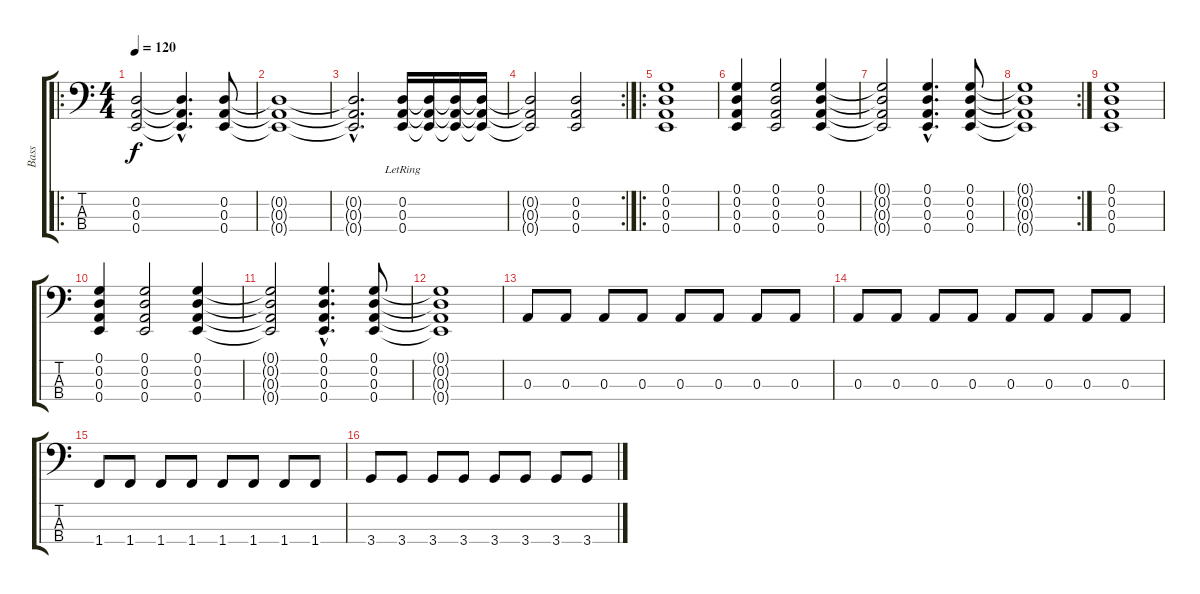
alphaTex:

\track ("Bass" "Bass") {instrument electricbasspick}
\staff {score tabs}
\tuning (G2 D2 A1 E1) {hide}
\ro
\ts (4 4)
\tempo 120
\clef f4
\ks c
(0.2 0.3 0.4).2{dy f instrument gunshot} (0.2{hac t} 0.3{hac t} 0.4{hac t}).4{d} (0.2 0.3 0.4).8 |
(0.2{t} 0.3{t} 0.4{t}).1 |
(0.2{hac t} 0.3{hac t} 0.4{hac t}).2{d} (0.2{lr} 0.3{lr} 0.4{lr}).16 (0.2{t} 0.3{t} 0.4{t}).16 (0.2{t} 0.3{t} 0.4{t}).16 (0.2{t} 0.3{t} 0.4{t}).16 |
\rc 2
(0.2{t} 0.3{t} 0.4{t}).2 (0.2 0.3 0.4).2 |
\ro
(0.1 0.2 0.3 0.4).1{instrument gunshot} |
(0.1 0.2 0.3 0.4).4 (0.1 0.2 0.3 0.4).2 (0.1 0.2 0.3 0.4).4 |
(0.1{t} 0.2{t} 0.3{t} 0.4{t}).2 (0.1{hac} 0.2{hac} 0.3{hac} 0.4{hac}).4{d} (0.1 0.2 0.3 0.4).8 |
\rc 2
(0.1{t} 0.2{t} 0.3{t} 0.4{t}).1 |
(0.1 0.2 0.3 0.4).1{instrument gunshot} |
(0.1 0.2 0.3 0.4).4 (0.1 0.2 0.3 0.4).2 (0.1 0.2 0.3 0.4).4 |
(0.1{t} 0.2{t} 0.3{t} 0.4{t}).2 (0.1{hac} 0.2{hac} 0.3{hac} 0.4{hac}).4{d} (0.1 0.2 0.3 0.4).8 |
(0.1{t} 0.2{t} 0.3{t} 0.4{t}).1 |
0.3.8{instrument electricbasspick} 0.3.8 0.3.8 0.3.8 0.3.8 0.3.8 0.3.8 0.3.8 |
0.3.8 0.3.8 0.3.8 0.3.8 0.3.8 0.3.8 0.3.8 0.3.8 |
1.4.8 1.4.8 1.4.8 1.4.8 1.4.8 1.4.8 1.4.8 1.4.8 |
3.4.8 3.4.8 3.4.8 3.4.8 3.4.8 3.4.8 3.4.8 3.4.8
